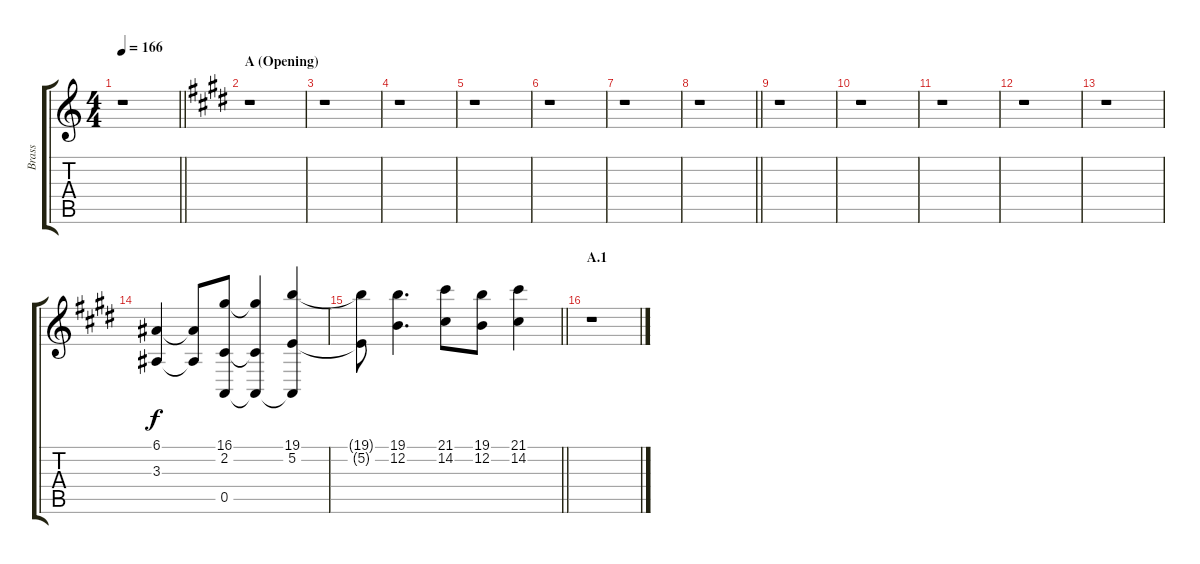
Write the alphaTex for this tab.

\track ("Brass" "Brass") {instrument brasssection}
\staff {score tabs}
\tuning (E4 B3 G3 D3 A2 E2) {hide}
\ts (4 4)
\section ("" "")
\tempo 166
\clef g2
\barLineRight lightlight
\ks c
r.1{dy f instrument brasssection} |
\section ("" "A (Opening)")
\ks e
r.1 |
r.1 |
r.1 |
r.1 |
r.1 |
r.1 |
\barLineRight lightlight
r.1 |
r.1 |
r.1 |
r.1 |
r.1 |
r.1 |
(6.1 3.3).4 (6.1{t} 3.3{t}).8 (16.1 2.2 0.5).8 (16.1{t} 2.2{t} 0.5{t}).4 (19.1 5.2 0.5{t}).4 |
\barLineRight lightlight
(19.1{t} 5.2{t}).8 (19.1 12.2).4{d} (21.1 14.2).8 (19.1 12.2).8 (21.1 14.2).4 |
\section ("" "A.1")
r.1
